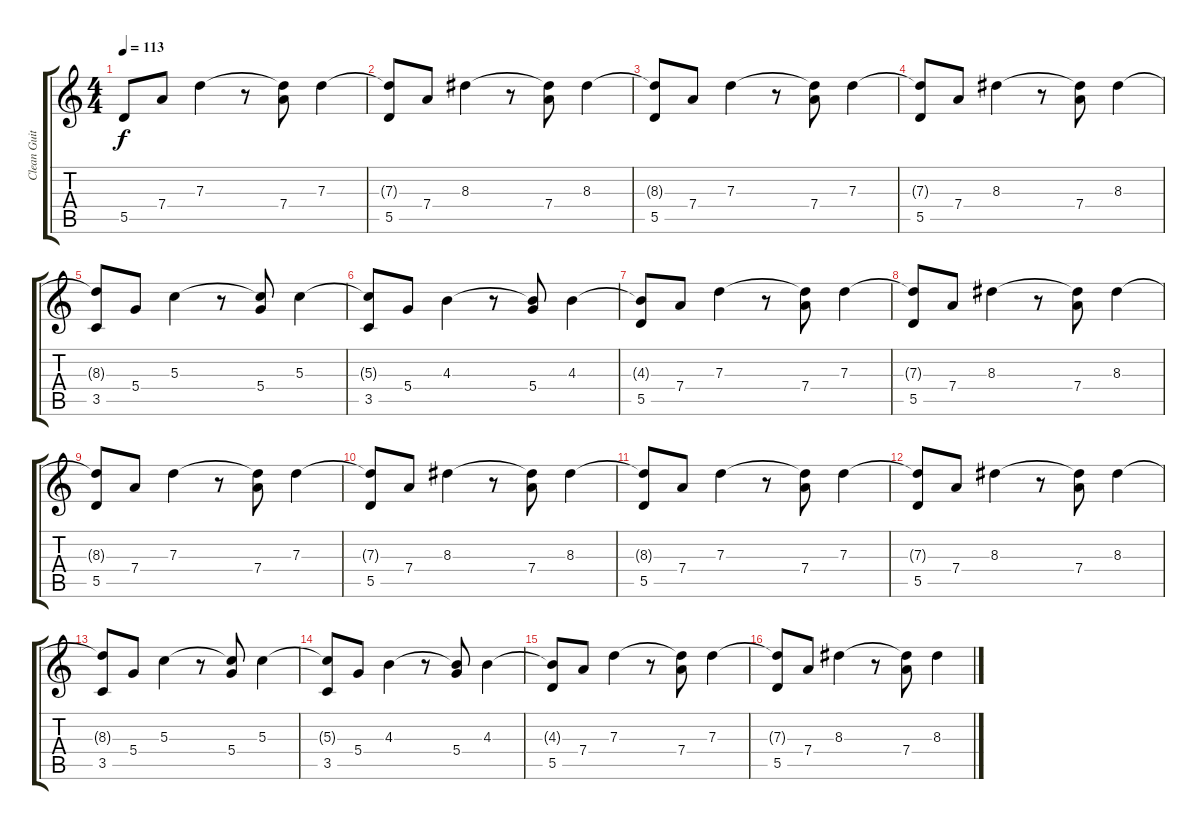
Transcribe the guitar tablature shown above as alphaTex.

\track ("Clean Guitar 2" "Clean Guit") {instrument acousticguitarnylon}
\staff {score tabs}
\tuning (E4 B3 G3 D3 A2 D2) {hide}
\ts (4 4)
\tempo 113
\clef g2
\ks c
5.5.8{dy f} 7.4.8 7.3.4 r.8 (7.3{t} 7.4).8 7.3.4 |
(7.3{t} 5.5).8 7.4.8 8.3.4 r.8 (8.3{t} 7.4).8 8.3.4 |
(8.3{t} 5.5).8 7.4.8 7.3.4 r.8 (7.3{t} 7.4).8 7.3.4 |
(7.3{t} 5.5).8 7.4.8 8.3.4 r.8 (8.3{t} 7.4).8 8.3.4 |
(8.3{t} 3.5).8 5.4.8 5.3.4 r.8 (5.3{t} 5.4).8 5.3.4 |
(5.3{t} 3.5).8 5.4.8 4.3.4 r.8 (4.3{t} 5.4).8 4.3.4 |
(4.3{t} 5.5).8 7.4.8 7.3.4 r.8 (7.3{t} 7.4).8 7.3.4 |
(7.3{t} 5.5).8 7.4.8 8.3.4 r.8 (8.3{t} 7.4).8 8.3.4 |
(8.3{t} 5.5).8 7.4.8 7.3.4 r.8 (7.3{t} 7.4).8 7.3.4 |
(7.3{t} 5.5).8 7.4.8 8.3.4 r.8 (8.3{t} 7.4).8 8.3.4 |
(8.3{t} 5.5).8 7.4.8 7.3.4 r.8 (7.3{t} 7.4).8 7.3.4 |
(7.3{t} 5.5).8 7.4.8 8.3.4 r.8 (8.3{t} 7.4).8 8.3.4 |
(8.3{t} 3.5).8 5.4.8 5.3.4 r.8 (5.3{t} 5.4).8 5.3.4 |
(5.3{t} 3.5).8 5.4.8 4.3.4 r.8 (4.3{t} 5.4).8 4.3.4 |
(4.3{t} 5.5).8 7.4.8 7.3.4 r.8 (7.3{t} 7.4).8 7.3.4 |
(7.3{t} 5.5).8 7.4.8 8.3.4 r.8 (8.3{t} 7.4).8 8.3.4
